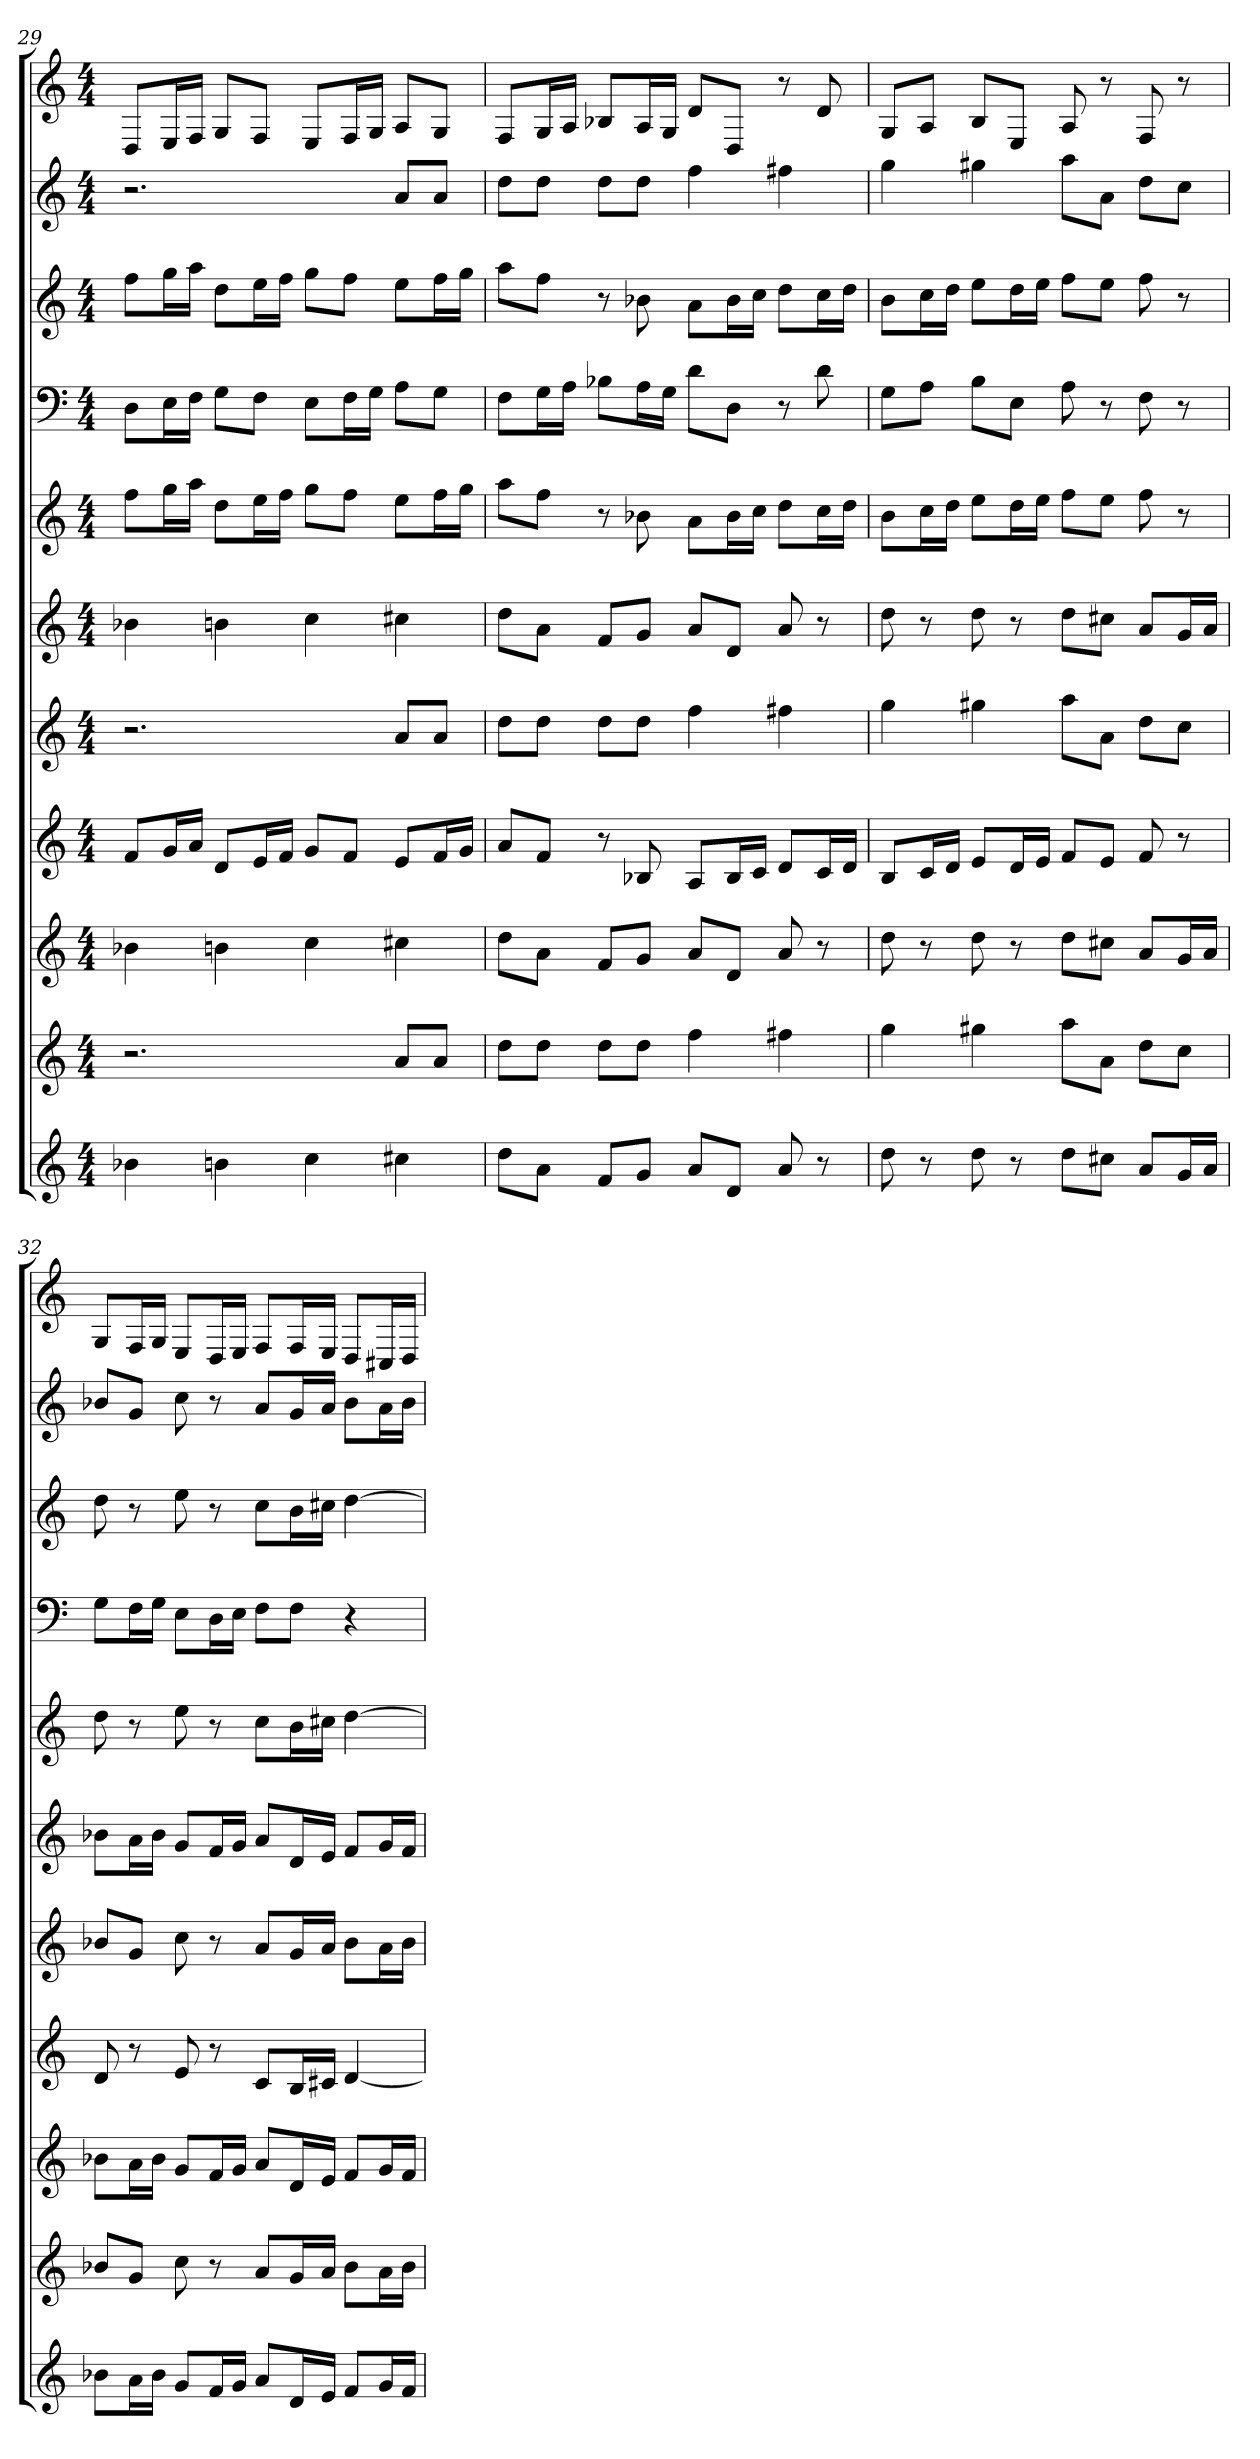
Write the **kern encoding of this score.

**kern	**kern	**kern	**kern	**kern	**kern	**kern	**kern	**kern	**kern	**kern
*part11	*part10	*part9	*part8	*part7	*part6	*part5	*part4	*part3	*part2	*part1
*staff11	*staff10	*staff9	*staff8	*staff7	*staff6	*staff5	*staff4	*staff3	*staff2	*staff1
*clefG2	*clefG2	*clefG2	*clefG2	*clefG2	*clefG2	*clefG2	*clefF4	*clefG2	*clefG2	*clefG2
*k[]	*k[]	*k[]	*k[]	*k[]	*k[]	*k[]	*k[]	*k[]	*k[]	*k[]
*a:	*a:	*a:	*a:	*a:	*a:	*a:	*a:	*a:	*a:	*a:
*M4/4	*M4/4	*M4/4	*M4/4	*M4/4	*M4/4	*M4/4	*M4/4	*M4/4	*M4/4	*M4/4
=29	=29	=29	=29	=29	=29	=29	=29	=29	=29	=29
4b-X	2.r	4b-X	8f/L	2.r	4b-X	8ff\L	8D\L	8ff\L	2.r	8D/L
.	.	.	16g/L	.	.	16gg\L	16E\L	16gg\L	.	16E/L
.	.	.	16a/JJ	.	.	16aa\JJ	16F\JJ	16aa\JJ	.	16F/JJ
4bn	.	4bn	8d/L	.	4bn	8dd\L	8G\L	8dd\L	.	8G/L
.	.	.	16e/L	.	.	16ee\L	8F\J	16ee\L	.	8F/J
.	.	.	16f/JJ	.	.	16ff\JJ	.	16ff\JJ	.	.
4cc	.	4cc	8g/L	.	4cc	8gg\L	8E\L	8gg\L	.	8E/L
.	.	.	8f/J	.	.	8ff\J	16F\L	8ff\J	.	16F/L
.	.	.	.	.	.	.	16G\JJ	.	.	16G/JJ
4cc#X	8a/L	4cc#X	8e/L	8a/L	4cc#X	8ee\L	8A\L	8ee\L	8a/L	8A/L
.	8a/J	.	16f/L	8a/J	.	16ff\L	8G\J	16ff\L	8a/J	8G/J
.	.	.	16g/JJ	.	.	16gg\JJ	.	16gg\JJ	.	.
=30	=30	=30	=30	=30	=30	=30	=30	=30	=30	=30
8dd\L	8dd\L	8dd\L	8a/L	8dd\L	8dd\L	8aa\L	8F\L	8aa\L	8dd\L	8F/L
8a\J	8dd\J	8a\J	8f/J	8dd\J	8a\J	8ff\J	16G\L	8ff\J	8dd\J	16G/L
.	.	.	.	.	.	.	16A\JJ	.	.	16A/JJ
8f/L	8dd\L	8f/L	8r	8dd\L	8f/L	8r	8B-X\L	8r	8dd\L	8B-X/L
8g/J	8dd\J	8g/J	8B-X	8dd\J	8g/J	8b-X	16A\L	8b-X	8dd\J	16A/L
.	.	.	.	.	.	.	16G\JJ	.	.	16G/JJ
8a/L	4ff	8a/L	8A/L	4ff	8a/L	8a\L	8d\L	8a\L	4ff	8d/L
8d/J	.	8d/J	16B-/L	.	8d/J	16b-\L	8D\J	16b-\L	.	8D/J
.	.	.	16c/JJ	.	.	16cc\JJ	.	16cc\JJ	.	.
8a	4ff#X	8a	8d/L	4ff#X	8a	8dd\L	8r	8dd\L	4ff#X	8r
8r	.	8r	16c/L	.	8r	16cc\L	8d	16cc\L	.	8d
.	.	.	16d/JJ	.	.	16dd\JJ	.	16dd\JJ	.	.
=31	=31	=31	=31	=31	=31	=31	=31	=31	=31	=31
8dd	4gg	8dd	8B/L	4gg	8dd	8b\L	8G\L	8b\L	4gg	8G/L
8r	.	8r	16c/L	.	8r	16cc\L	8A\J	16cc\L	.	8A/J
.	.	.	16d/JJ	.	.	16dd\JJ	.	16dd\JJ	.	.
8dd	4gg#X	8dd	8e/L	4gg#X	8dd	8ee\L	8B\L	8ee\L	4gg#X	8B/L
8r	.	8r	16d/L	.	8r	16dd\L	8E\J	16dd\L	.	8E/J
.	.	.	16e/JJ	.	.	16ee\JJ	.	16ee\JJ	.	.
8dd\L	8aa\L	8dd\L	8f/L	8aa\L	8dd\L	8ff\L	8A	8ff\L	8aa\L	8A
8cc#X\J	8a\J	8cc#X\J	8e/J	8a\J	8cc#X\J	8ee\J	8r	8ee\J	8a\J	8r
8a/L	8dd\L	8a/L	8f	8dd\L	8a/L	8ff	8F	8ff	8dd\L	8F
16g/L	8cc\J	16g/L	8r	8cc\J	16g/L	8r	8r	8r	8cc\J	8r
16a/JJ	.	16a/JJ	.	.	16a/JJ	.	.	.	.	.
=32	=32	=32	=32	=32	=32	=32	=32	=32	=32	=32
8b-X\L	8b-X/L	8b-X\L	8d	8b-X/L	8b-X\L	8dd	8G\L	8dd	8b-X/L	8G/L
16a\L	8g/J	16a\L	8r	8g/J	16a\L	8r	16F\L	8r	8g/J	16F/L
16b-\JJ	.	16b-\JJ	.	.	16b-\JJ	.	16G\JJ	.	.	16G/JJ
8g/L	8cc	8g/L	8e	8cc	8g/L	8ee	8E\L	8ee	8cc	8E/L
16f/L	8r	16f/L	8r	8r	16f/L	8r	16D\L	8r	8r	16D/L
16g/JJ	.	16g/JJ	.	.	16g/JJ	.	16E\JJ	.	.	16E/JJ
8a/L	8a/L	8a/L	8c/L	8a/L	8a/L	8cc\L	8F\L	8cc\L	8a/L	8F/L
16d/L	16g/L	16d/L	16B/L	16g/L	16d/L	16b\L	8F\J	16b\L	16g/L	16F/L
16e/JJ	16a/JJ	16e/JJ	16c#X/JJ	16a/JJ	16e/JJ	16cc#X\JJ	.	16cc#X\JJ	16a/JJ	16E/JJ
8f/L	8b-\L	8f/L	[4d	8b-\L	8f/L	[4dd	4r	[4dd	8b-\L	8D/L
16g/L	16a\L	16g/L	.	16a\L	16g/L	.	.	.	16a\L	16C#X/L
16f/JJ	16b-\JJ	16f/JJ	.	16b-\JJ	16f/JJ	.	.	.	16b-\JJ	16D/JJ
=	=	=	=	=	=	=	=	=	=	=
*-	*-	*-	*-	*-	*-	*-	*-	*-	*-	*-
